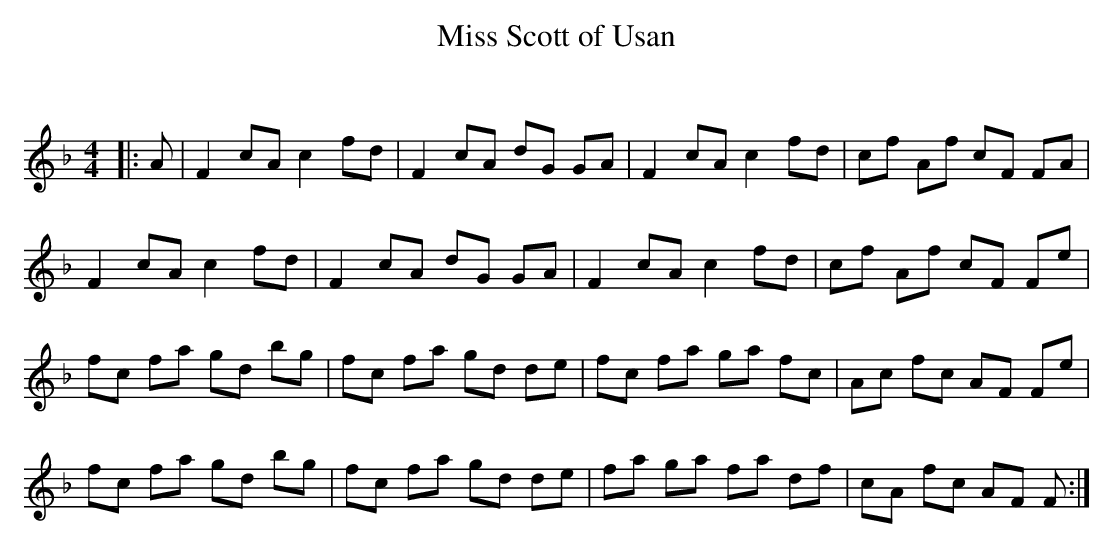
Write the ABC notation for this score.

X:1
T: Miss Scott of Usan
C:
Q: 232
K:F
M:4/4
L:1/8
|:A|F2 cA c2 fd|F2 cA dG GA|F2 cA c2 fd|cf Af cF FA|
F2 cA c2 fd|F2 cA dG GA|F2 cA c2 fd|cf Af cF Fe|
fc fa gd bg|fc fa gd de|fc fa ga fc|Ac fc AF Fe|
fc fa gd bg|fc fa gd de|fa ga fa df|cA fc AF F:|
